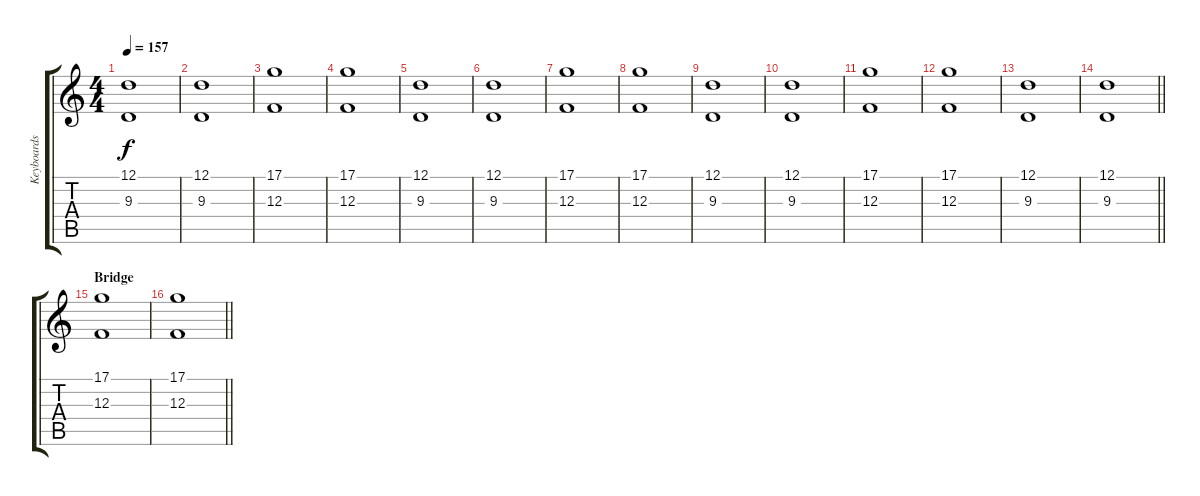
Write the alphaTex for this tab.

\track ("Keyboards" "Keyboards") {instrument stringensemble1}
\staff {score tabs}
\tuning (D4 A3 F3 C3 G2 C2) {hide}
\ts (4 4)
\tempo 157
\clef g2
\ks c
(12.1 9.3).1{dy f} |
(12.1 9.3).1 |
(17.1 12.3).1 |
(17.1 12.3).1 |
(12.1 9.3).1 |
(12.1 9.3).1 |
(17.1 12.3).1 |
(17.1 12.3).1 |
(12.1 9.3).1 |
(12.1 9.3).1 |
(17.1 12.3).1 |
(17.1 12.3).1 |
(12.1 9.3).1 |
\barLineRight lightlight
(12.1 9.3).1 |
\section ("" "Bridge")
(17.1 12.3).1 |
\barLineRight lightlight
(17.1 12.3).1
